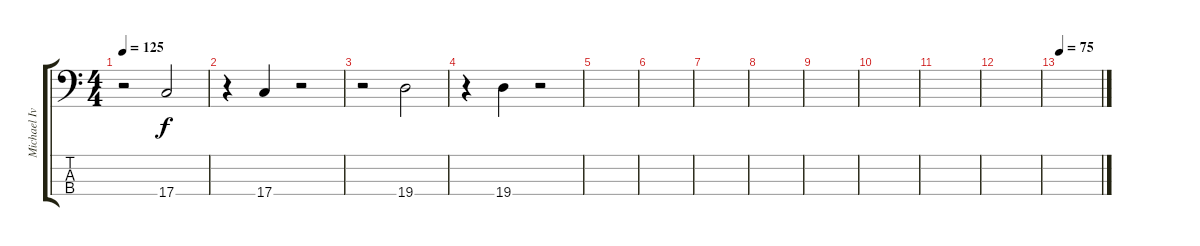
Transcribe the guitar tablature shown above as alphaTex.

\track ("Michael Ivins (Low Sound)" "Michael Iv") {instrument fretlessbass}
\staff {score tabs}
\tuning (E4 B3 G3 G0) {hide}
\ts (4 4)
\tempo 125
\clef f4
\ks c
r.2{dy f} 17.4.2 |
r.4 17.4.4 r.2 |
r.2 19.4.2 |
r.4 19.4.4 r.2 |
|
|
|
|
|
|
|
|
\tempo 75
